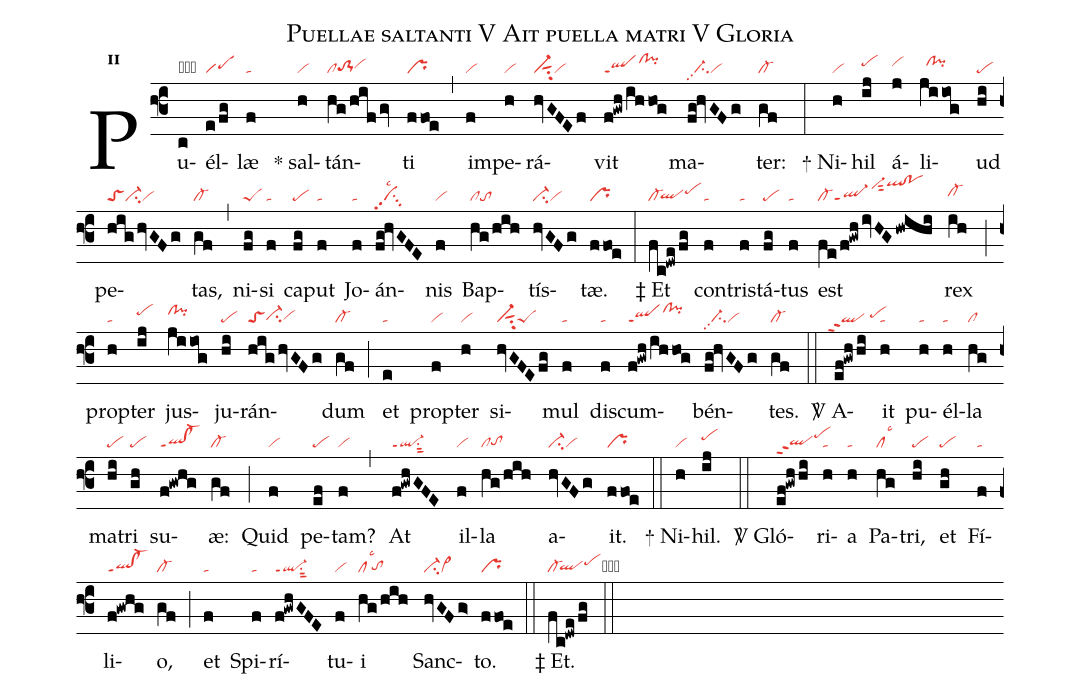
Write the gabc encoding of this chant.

name:Puellae saltanti V Ait puella matri V Gloria;
office-part:re;
mode:2;
nabc-lines:1;
%%
initial-style: 1;
name:Puellae saltanti;
mode: 2;
office-part: Responsorium;
annotation: Resp.;
annotation: ii;
nabc-lines:1;
%%
(f3) Pu(c|obta)él(e/fg|scM2)læ(f|ta) <sp>*</sp> sal(h|vi)tán(hg/hif/gv|clto-1hgvihh)ti(ffoe|pr) (,) im(f|vi)pe(h|vi)rá(hvGFEf|vi-sut1su2vi)vit(f!gwh/ihhog|qlppt1clhj!pihj) ma(fg!hvGFg|//ci-pp2vi)ter:(gf|cl-) (:)
<sp>+</sp> Ni(h|vi)hil(ij|pehi) á(j|vihi)li(jiiog|//clhi!pihi)ud(hi|pe) pe(highvGFg|toSci-vi)tas,(gf|cl-) (,) ni(fg|peS)si(f|ta) ca(fg|pe)put(f|ta) Jo(f|ta)án(fg!hvGFE|ci1pp2lsc2)nis(f|vi) Bap(hg/hih|clto)tís(hvGFg|ci-vi)tæ.(ffoe|pr) (:)
<sp>‡</sp> Et(fc!dwe/fg|cl-`qlhgpehi) con(f|ta)tris(f|ta)tá(fg|pe)tus(f|ta) est(fe/f!gwh/ivHG/hwihi|cl-ql-ppt1vi-hksut2qlhl!pohl) rex(ih|cl-hh) (;) prop(h|ta)ter(ij|pehi) jus(jiiog|clhi!pihi)ju(hi|pe)rán(highvGFg|toSci-hgvihg)dum(gf|cl-) (;) et(e|ta) prop(f|vi)ter(h|vi) si(hvGFEfg|vi-sut1su2peS)mul(f|ta) dis(f|ta)cum(f!gwh/ihhog|qlppt1clhj!pihj)bén(fg!hvGFg|//ci-pp2vi)tes.(gf|cl-) (::)

<sp>V/</sp> A(ef!gwhhi|``qlppt2/pehh)it(h|ta) pu(h|ta)él(h|ta)la(hg|cl) ma(hi|pe)tri(gh|pe) su(f!gwhg|ql!cl-ppt1)æ:(gf|cl-) (;) Quid(f|vi) pe(ef|pe)tam?(f|vi) (,) At(f!gwhGFE|ql-ppt1su1sut2) il(f|vi)la(hg/hih|cltohg) a(hvGFg|ci-vi)it.(ffoe|pr) (::)
<sp>+</sp> Ni(h|vi)hil.(ij|pehi) (::)

<sp>V/</sp> Gló(ef!gwh/hi|qlhgppt2pehj)ri(h|ta)a(h|ta) Pa(hg|cllsc3)tri,(hi|pe) et(gh|pe) Fí(f|ta)li(f!gwhg|ql!cl-ppt1)o,(gf|cl-) (;) et(f|ta) Spi(f|ta)rí(f!gwhGFE|ql-ppt1su1sut2)tu(f|vi)i(hg/hih|cllsc3`tohg) Sanc(hvGFg>|ci-vi>)to.(ffoe|pr) (::)
<sp>‡</sp> Et.(fc!dwe/fg|cl-`qlhgpehicb) (::)
